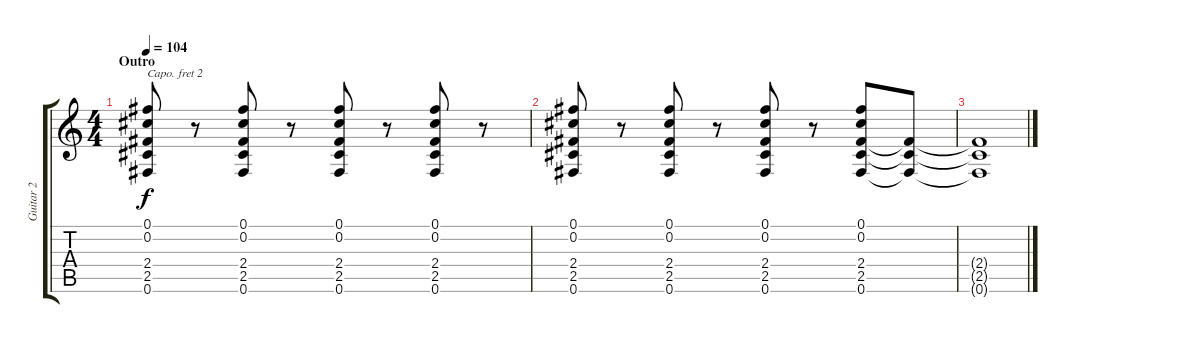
\track ("Guitar 2" "Guitar 2") {instrument overdrivenguitar}
\staff {score tabs}
\capo 2
\tuning (E4 B3 G3 D3 A2 E2) {hide}
\ts (4 4)
\section ("" "Outro")
\tempo 104
\clef g2
\ks c
(0.1 0.2 2.4 2.5 0.6).8{dy f volume 0} r.8 (0.1 0.2 2.4 2.5 0.6).8 r.8 (0.1 0.2 2.4 2.5 0.6).8 r.8 (0.1 0.2 2.4 2.5 0.6).8 r.8 |
(0.1 0.2 2.4 2.5 0.6).8 r.8 (0.1 0.2 2.4 2.5 0.6).8 r.8 (0.1 0.2 2.4 2.5 0.6).8 r.8 (0.1 0.2 2.4 2.5 0.6).8 (2.4{t} 2.5{t} 0.6{t}).8 |
(2.4{t} 2.5{t} 0.6{t}).1
